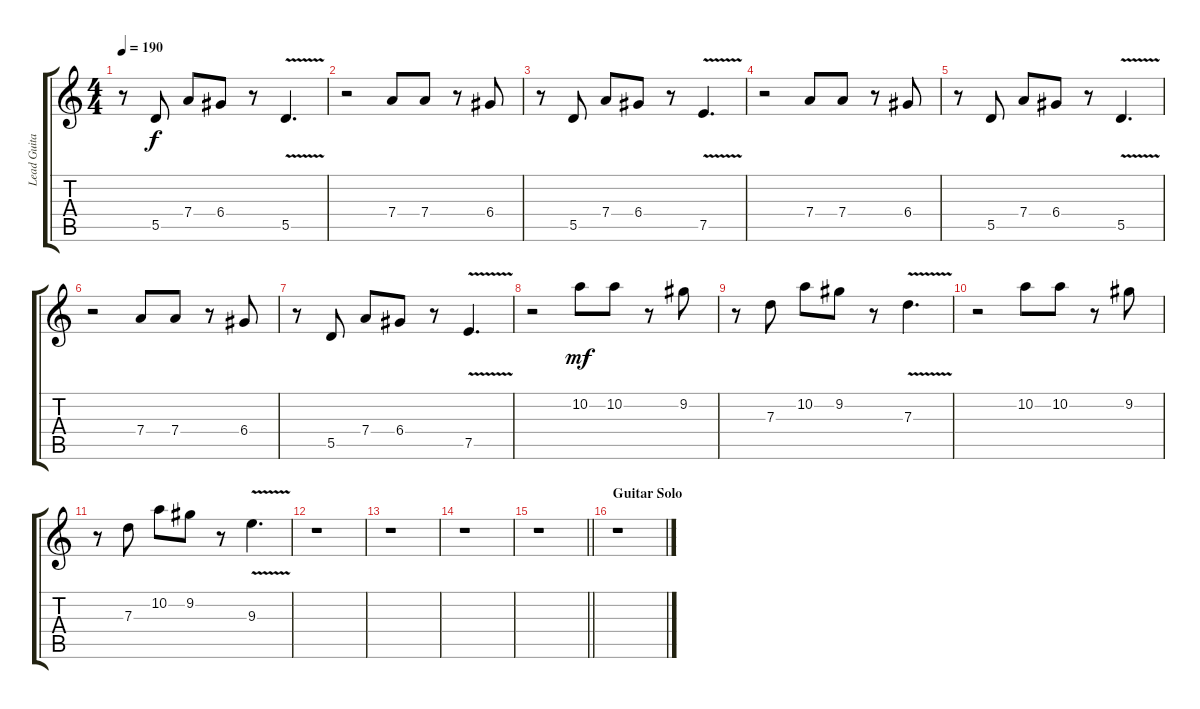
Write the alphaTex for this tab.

\track ("Lead Guitar 2 (hi)" "Lead Guita") {instrument distortionguitar}
\staff {score tabs}
\tuning (E4 B3 G3 D3 A2 E2) {hide}
\ts (4 4)
\tempo 190
\clef g2
\ks c
r.8{dy f} 5.5.8 7.4.8 6.4.8 r.8 5.5{v}.4{d} |
r.2 7.4.8 7.4.8 r.8 6.4.8 |
r.8 5.5.8 7.4.8 6.4.8 r.8 7.5{v}.4{d} |
r.2 7.4.8 7.4.8 r.8 6.4.8 |
r.8 5.5.8 7.4.8 6.4.8 r.8 5.5{v}.4{d} |
r.2 7.4.8 7.4.8 r.8 6.4.8 |
r.8 5.5.8 7.4.8 6.4.8 r.8 7.5{v}.4{d} |
r.2 10.2.8{dy mf} 10.2.8 r.8 9.2.8 |
r.8 7.3.8 10.2.8 9.2.8 r.8 7.3{v}.4{d} |
r.2 10.2.8 10.2.8 r.8 9.2.8 |
r.8 7.3.8 10.2.8 9.2.8 r.8 9.3{v}.4{d} |
r.1 |
r.1 |
r.1 |
\barLineRight lightlight
r.1 |
\section ("" "Guitar Solo")
r.1
